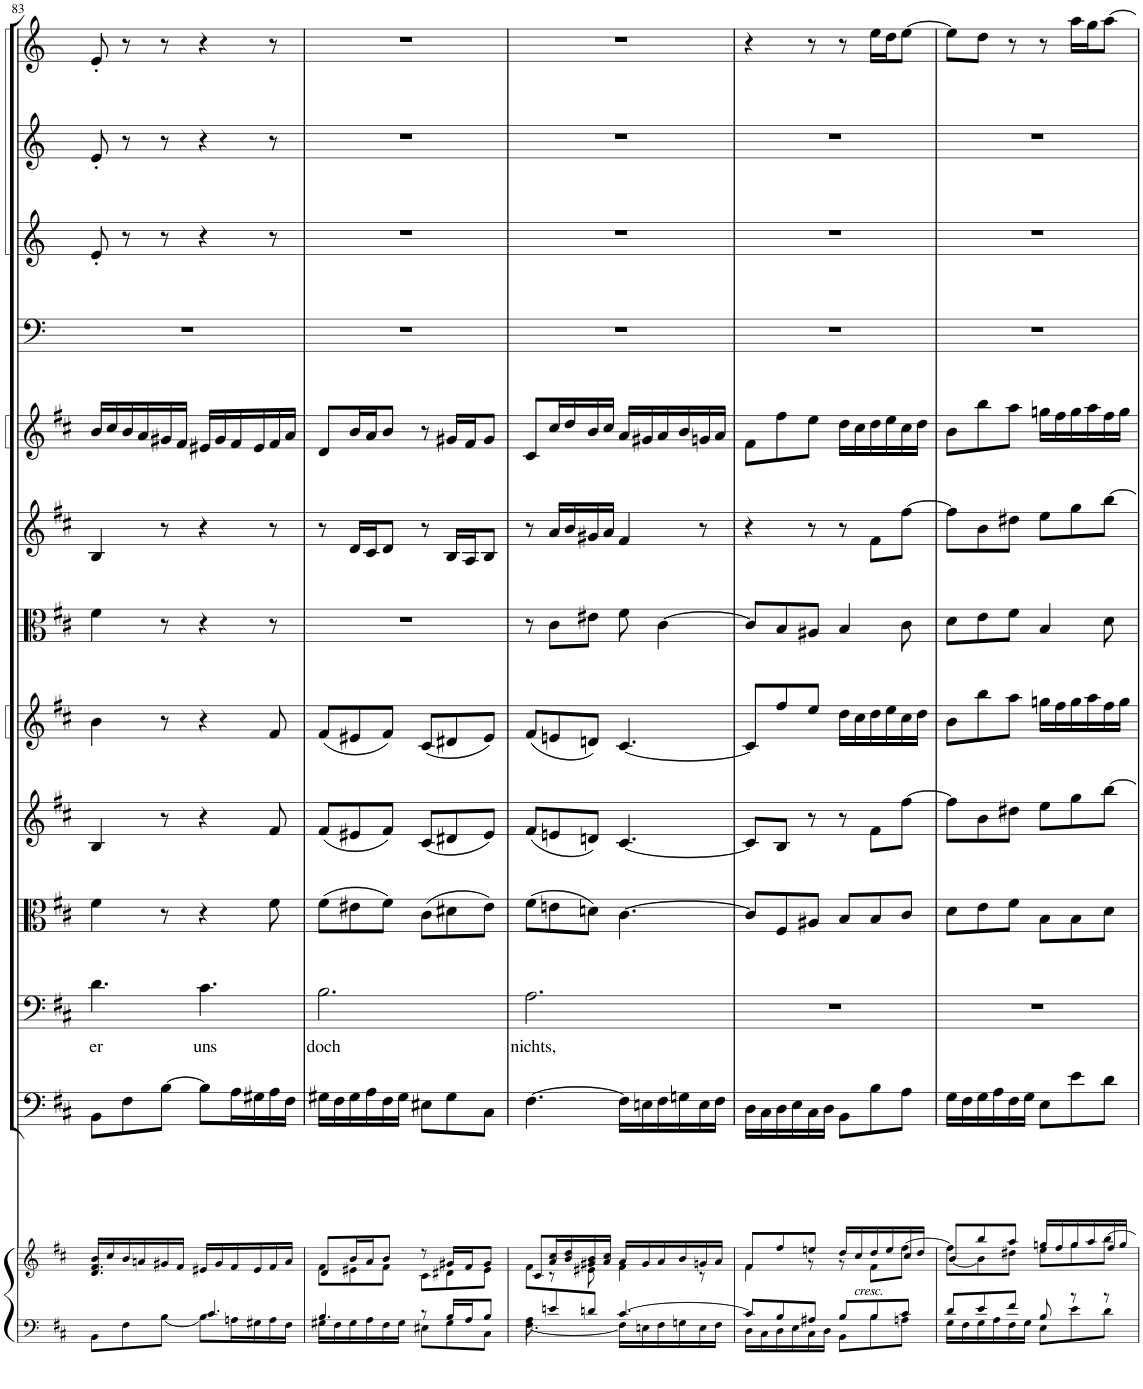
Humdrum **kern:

**kern	**kern	**kern	**kern	**text	**kern	**kern	**kern	**kern	**kern	**kern	**kern	**kern	**kern	**kern
*part13	*part13	*part12	*part11	*part11	*part10	*part9	*part8	*part7	*part6	*part5	*part4	*part3	*part2	*part1
*staff14	*staff13	*staff12	*staff11	*staff11	*staff10	*staff9	*staff8	*staff7	*staff6	*staff5	*staff4	*staff3	*staff2	*staff1
*I"Piano reduction	*	*I"Continuo	*I"Soprano, Alto, Tenore, Basso in unisono	*	*I"Viola	*I"Violino II	*I"Violino I	*I"Taille	*I"Oboe d'amore II	*I"Oboe d'amore I	*I"Timpani	*I"Tromba III (D)	*I"Tromba II (D)	*I"Tromba I (D)
*I'Pno	*	*	*	*	*	*	*	*	*I'Ob	*I'Ob	*I'Timp	*	*	*
!!LO:PB:g=z
*clefF4	*clefG2	*clefF4	*clefF4	*	*clefC3	*clefG2	*clefG2	*clefC3	*clefG2	*clefG2	*clefF4	*clefG2	*clefG2	*clefG2
*	*	*	*	*	*	*	*	*Trd4c7	*	*	*	*Trd-1c-2	*Trd-1c-2	*Trd-1c-2
*k[f#c#]	*k[f#c#]	*k[f#c#]	*k[f#c#]	*	*k[f#c#]	*k[f#c#]	*k[f#c#]	*k[f#c#]	*k[f#c#]	*k[f#c#]	*k[]	*k[]	*k[]	*k[]
*M6/8	*M6/8	*M6/8	*M6/8	*	*M6/8	*M6/8	*M6/8	*M6/8	*M6/8	*M6/8	*M6/8	*M6/8	*M6/8	*M6/8
=83	=83	=83	=83	=83	=83	=83	=83	=83	=83	=83	=83	=83	=83	=83
*^	*^	*	*	*	*	*	*	*	*	*	*	*	*	*
!	!	!	!	!	!	!LO:LY:b	!	!	!	!	!	!	!	!	!	!
4.ryy	8BB\L	16b/LL	4.d/ 4.f#/	8BB\L	4.d\	er	4f#\	4B/	4b\	4f#\	4B/	16b/LL	2.r	8e'/	8e'/	8e'/
.	.	16cc#/	.	.	.	.	.	.	.	.	.	16cc#/	.	.	.	.
.	8F#\	16b/	.	8F#\	.	.	.	.	.	.	.	16b/	.	8r	8r	8r
.	.	16an/	.	.	.	.	.	.	.	.	.	16a/	.	.	.	.
.	[8B\J	16g#X/	.	[8B\J	.	.	8r	8r	8r	8r	8r	16g#X/	.	8r	8r	8r
.	.	16f#/JJ	.	.	.	.	.	.	.	.	.	16f#/JJ	.	.	.	.
!	!	!	!	!	!	!LO:LY:b	!	!	!	!	!	!	!	!	!	!
4.c#/	8B\L]	16e#X/LL	4.ryy	8B\L]	4.c#\	uns	4r	4r	4r	4r	4r	16e#X/LL	.	4r	4r	4r
.	.	16g#/	.	.	.	.	.	.	.	.	.	16g#/	.	.	.	.
.	16An\L	16f#/	.	16A\L	.	.	.	.	.	.	.	16f#/	.	.	.	.
.	16G#X\	16e#/	.	16G#X\	.	.	.	.	.	.	.	16e#/	.	.	.	.
.	16A\	16f#/	.	16A\	.	.	8f#\	8f#/	8f#/	8r	8r	16f#/	.	8r	8r	8r
.	16F#\JJ	16a/JJ	.	16F#\JJ	.	.	.	.	.	.	.	16a/JJ	.	.	.	.
=84	=84	=84	=84	=84	=84	=84	=84	=84	=84	=84	=84	=84	=84	=84	=84	=84
!	!	!	!	!	!	!LO:LY:b	!	!	!	!	!	!	!	!	!	!
4.B/	16G#X\LL	8d/L	8f#\L	16G#X\LL	2.B\	doch	(8f#\L	(8f#/L	(8f#/L	2.r	8r	8d/L	2.r	2.r	2.r	2.r
.	16F#\	.	.	16F#\	.	.	.	.	.	.	.	.	.	.	.	.
.	16G#\	16b/L	8e#X\	16G#\	.	.	8e#X\	8e#X/	8e#X/	.	16d/LL	16b/L	.	.	.	.
.	16A\	16a/J	.	16A\	.	.	.	.	.	.	16c#/J	16a/J	.	.	.	.
.	16F#\	8b/J	8f#\J	16F#\	.	.	8f#\J)	8f#/J)	8f#/J)	.	8d/J	8b/J	.	.	.	.
.	16G#\JJ	.	.	16G#\JJ	.	.	.	.	.	.	.	.	.	.	.	.
8r	8E#X\L	8r	8c#\L	8E#X\L	.	.	(8c#\L	(8c#/L	(8c#/L	.	8r	8r	.	.	.	.
16B/LL	8G#\	16g#X/LL	8d#X\	8G#\	.	.	8d#X\	8d#X/	8d#X/	.	16B/LL	16g#X/LL	.	.	.	.
16A/J	.	16f#/J	.	.	.	.	.	.	.	.	16A/J	16f#/J	.	.	.	.
8B/J	8C#\J	8g#/J	8e#\J	8C#\J	.	.	8e#\J)	8e#/J)	8e#/J)	.	8B/J	8g#/J	.	.	.	.
=85	=85	=85	=85	=85	=85	=85	=85	=85	=85	=85	=85	=85	=85	=85	=85	=85
*	*^	*	*^	*	*	*	*	*	*	*	*	*	*	*	*	*
!	!	!	!	!	!	!	!	!LO:LY:b	!	!	!	!	!	!	!	!	!	!
8A\	8ryy	[4.F#\	8c#/L	8ryy	8f#\L	[4.F#\	2.A\	nichts,	(8f#\L	(8f#/L	(8f#/L	8r	8r	8c#/L	2.r	2.r	2.r	2.r
2ryy	8en/	.	16a/ 16cc#/L	8r	2ryy	.	.	.	8en\	8en/	8en/	8c#\L	16a/LL	16cc#/L	.	.	.	.
.	.	.	16b/ 16dd/	.	.	.	.	.	.	.	.	.	16b/	16dd/	.	.	.	.
.	8dn/J	.	16g#X/ 16b/	8e#X\	.	.	.	.	8dn\J)	8dn/J)	8dn/J)	8e#X\J	16g#X/	16b/	.	.	.	.
.	.	.	16a/ 16cc#/JJ	.	.	.	.	.	.	.	.	.	16a/JJ	16cc#/JJ	.	.	.	.
.	[4.c#/	16F#\LL]	16a/LL	4f#\	.	16F#\LL]	.	.	[4.c#\	[4.c#/	[4.c#/	8f#\	4f#/	16a/LL	.	.	.	.
.	.	16En\	16g#/	.	.	16En\	.	.	.	.	.	.	.	16g#X/	.	.	.	.
.	.	16F#\	16a/	.	.	16F#\	.	.	.	.	.	[4c#\	.	16a/	.	.	.	.
.	.	16Gn\	16b/	.	.	16Gn\	.	.	.	.	.	.	.	16b/	.	.	.	.
8ryy	.	16E\	16gn/	8r	8ryy	16E\	.	.	.	.	.	.	8r	16gn/	.	.	.	.
.	.	16F#\JJ	16a/JJ	.	.	16F#\JJ	.	.	.	.	.	.	.	16a/JJ	.	.	.	.
*	*v	*v	*	*	*	*	*	*	*	*	*	*	*	*	*	*	*	*
*	*	*	*v	*v	*	*	*	*	*	*	*	*	*	*	*	*	*
=86	=86	=86	=86	=86	=86	=86	=86	=86	=86	=86	=86	=86	=86	=86	=86	=86
8c#/L]	16D\LL	8f#/L	4f#\	16D\LL	2.r	.	8c#/L]	8c#/L]	8c#/L]	8c#/L]	4r	8f#\L	2.r	2.r	2.r	4r
.	16C#\	.	.	16C#\	.	.	.	.	.	.	.	.	.	.	.	.
8B/	16D\	8ff#/	.	16D\	.	.	8F#/	8B/J	8ff#/	8B/	.	8ff#\	.	.	.	.
.	16E\	.	.	16E\	.	.	.	.	.	.	.	.	.	.	.	.
8A#X/J	16C#\	8een/J	8r	16C#\	.	.	8A#X/J	8r	8ee/J	8A#X/J	8r	8ee\J	.	.	.	8r
.	16D\JJ	.	.	16D\JJ	.	.	.	.	.	.	.	.	.	.	.	.
8B/L	8BB\L	16dd/LL	8r	8BB\L	.	.	8B/L	8r	16dd\LL	4B/	8r	16dd\LL	.	.	.	8r
!	!	!LO:TX:b:i:t=cresc.	!	!	!	!	!	!	!	!	!	!	!	!	!	!
.	.	16cc#/	.	.	.	.	.	.	16cc#\	.	.	16cc#\	.	.	.	.
8B/	8B\	16dd/	8f#\L	8B\	.	.	8B/	8f#\L	16dd\	.	8f#\L	16dd\	.	.	.	16ee\LL
.	.	16ee/	.	.	.	.	.	.	16ee\	.	.	16ee\	.	.	.	16dd\J
8c#/J	8An\J	16cc#/	[>8ff#\J	8A\J	.	.	8c#/J	[8ff#\J	16cc#\	8c#\	[8ff#\J	16cc#\	.	.	.	[8ee\J
.	.	16dd/JJ	.	.	.	.	.	.	16dd\JJ	.	.	16dd\JJ	.	.	.	.
=87	=87	=87	=87	=87	=87	=87	=87	=87	=87	=87	=87	=87	=87	=87	=87	=87
8d/L	16G\LL	[<8b/L	8ff#\L]	16G\LL	2.r	.	8d\L	8ff#\L]	8b\L	8d\L	8ff#\L]	8b\L	2.r	2.r	2.r	8ee\L]
.	16F#\	.	.	16F#\	.	.	.	.	.	.	.	.	.	.	.	.
8e/	16G\	8bb/	8b\]	16G\	.	.	8e\	8b\	8bb\	8e\	8b\	8bb\	.	.	.	8dd\J
.	16A\	.	.	16A\	.	.	.	.	.	.	.	.	.	.	.	.
8f#/J	16F#\	8aa/J	8dd#X\J	16F#\	.	.	8f#\J	8dd#X\J	8aa\J	8f#\J	8dd#X\J	8aa\J	.	.	.	8r
.	16G\JJ	.	.	16G\JJ	.	.	.	.	.	.	.	.	.	.	.	.
8B/	8E\L	16ggn/LL	8ee\L	8E\L	.	.	8B\L	8ee\L	16ggn\LL	4B/	8ee\L	16ggn\LL	.	.	.	8r
.	.	16ff#/	.	.	.	.	.	.	16ff#\	.	.	16ff#\	.	.	.	.
8r	8e\	16gg/	8gg\	8e\	.	.	8B\	8gg\	16gg\	.	8gg\	16gg\	.	.	.	16aa\LL
.	.	16aa/	.	.	.	.	.	.	16aa\	.	.	16aa\	.	.	.	16gg\J
8r	8d\J	16ff#/	[>8bb\J	8d\J	.	.	8d\J	[8bb\J	16ff#\	8d\	[8bb\J	16ff#\	.	.	.	[8aa\J
.	.	16gg/JJ	.	.	.	.	.	.	16gg\JJ	.	.	16gg\JJ	.	.	.	.
*v	*v	*	*	*	*	*	*	*	*	*	*	*	*	*	*	*
*	*v	*v	*	*	*	*	*	*	*	*	*	*	*	*	*
=	=	=	=	=	=	=	=	=	=	=	=	=	=	=
*-	*-	*-	*-	*-	*-	*-	*-	*-	*-	*-	*-	*-	*-	*-
